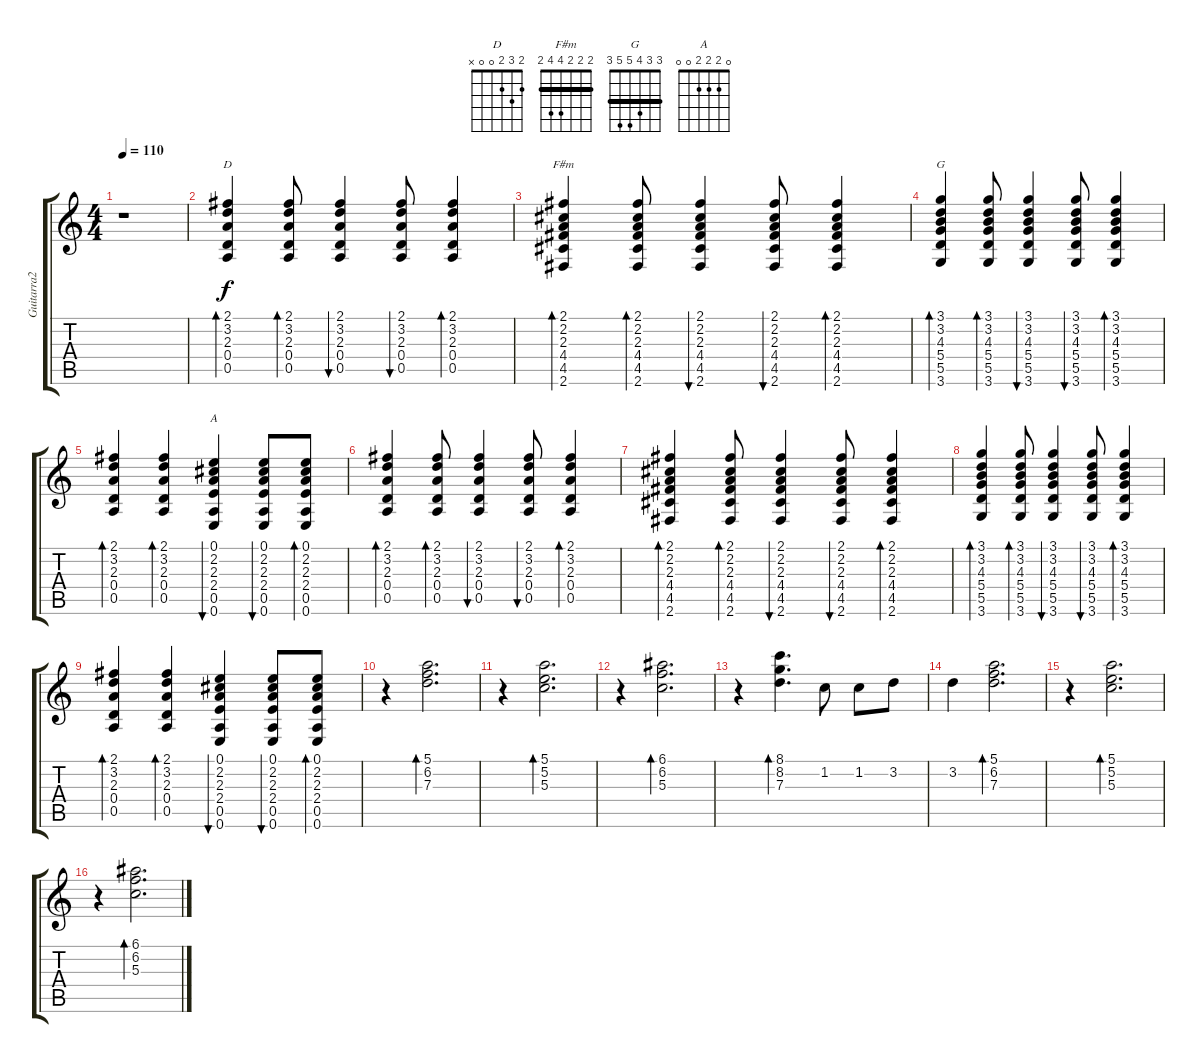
\track ("Guitarra2" "Guitarra2") {instrument acousticguitarsteel}
\staff {score tabs}
\tuning (E4 B3 G3 D3 A2 E2) {hide}
\chord ("D" 2 3 2 0 0 x)
\chord ("F#m" 2 2 2 4 4 2) {barre 2}
\chord ("G" 3 3 4 5 5 3) {barre 3}
\chord ("A" 0 2 2 2 0 0)
\ts (4 4)
\tempo 110
\clef g2
\ks c
r.1{dy f} |
(2.1 3.2 2.3 0.4 0.5).4{bd 240 ch "D"} (2.1 3.2 2.3 0.4 0.5).8{bd 30} (2.1 3.2 2.3 0.4 0.5).4{bu 60} (2.1 3.2 2.3 0.4 0.5).8{bu 60} (2.1 3.2 2.3 0.4 0.5).4{bd 60} |
(2.1 2.2 2.3 4.4 4.5 2.6).4{bd 240 ch "F#m"} (2.1 2.2 2.3 4.4 4.5 2.6).8{bd 30} (2.1 2.2 2.3 4.4 4.5 2.6).4{bu 60} (2.1 2.2 2.3 4.4 4.5 2.6).8{bu 60} (2.1 2.2 2.3 4.4 4.5 2.6).4{bd 60} |
(3.1 3.2 4.3 5.4 5.5 3.6).4{bd 240 ch "G"} (3.1 3.2 4.3 5.4 5.5 3.6).8{bd 30} (3.1 3.2 4.3 5.4 5.5 3.6).4{bu 60} (3.1 3.2 4.3 5.4 5.5 3.6).8{bu 60} (3.1 3.2 4.3 5.4 5.5 3.6).4{bd 60} |
(2.1 3.2 2.3 0.4 0.5).4{bd 240} (2.1 3.2 2.3 0.4 0.5).4{bd 30} (0.1 2.2 2.3 2.4 0.5 0.6).4{bu 60 ch "A"} (0.1 2.2 2.3 2.4 0.5 0.6).8{bu 60} (0.1 2.2 2.3 2.4 0.5 0.6).8{bd 60} |
(2.1 3.2 2.3 0.4 0.5).4{bd 240} (2.1 3.2 2.3 0.4 0.5).8{bd 30} (2.1 3.2 2.3 0.4 0.5).4{bu 60} (2.1 3.2 2.3 0.4 0.5).8{bu 60} (2.1 3.2 2.3 0.4 0.5).4{bd 60} |
(2.1 2.2 2.3 4.4 4.5 2.6).4{bd 240} (2.1 2.2 2.3 4.4 4.5 2.6).8{bd 30} (2.1 2.2 2.3 4.4 4.5 2.6).4{bu 60} (2.1 2.2 2.3 4.4 4.5 2.6).8{bu 60} (2.1 2.2 2.3 4.4 4.5 2.6).4{bd 60} |
(3.1 3.2 4.3 5.4 5.5 3.6).4{bd 240} (3.1 3.2 4.3 5.4 5.5 3.6).8{bd 30} (3.1 3.2 4.3 5.4 5.5 3.6).4{bu 60} (3.1 3.2 4.3 5.4 5.5 3.6).8{bu 60} (3.1 3.2 4.3 5.4 5.5 3.6).4{bd 60} |
(2.1 3.2 2.3 0.4 0.5).4{bd 240} (2.1 3.2 2.3 0.4 0.5).4{bd 30} (0.1 2.2 2.3 2.4 0.5 0.6).4{bu 60} (0.1 2.2 2.3 2.4 0.5 0.6).8{bu 60} (0.1 2.2 2.3 2.4 0.5 0.6).8{bd 60} |
r.4 (5.1 6.2 7.3).2{d bd 240} |
r.4 (5.1 5.2 5.3).2{d bd 240} |
r.4 (6.1 6.2 5.3).2{d bd 240} |
r.4 (8.1 8.2 7.3).4{d bd 240} 1.2.8{instrument acousticguitarsteel} 1.2.8 3.2.8 |
3.2.4 (5.1 6.2 7.3).2{d bd 240 instrument acousticguitarnylon} |
r.4 (5.1 5.2 5.3).2{d bd 240} |
r.4 (6.1 6.2 5.3).2{d bd 240}
